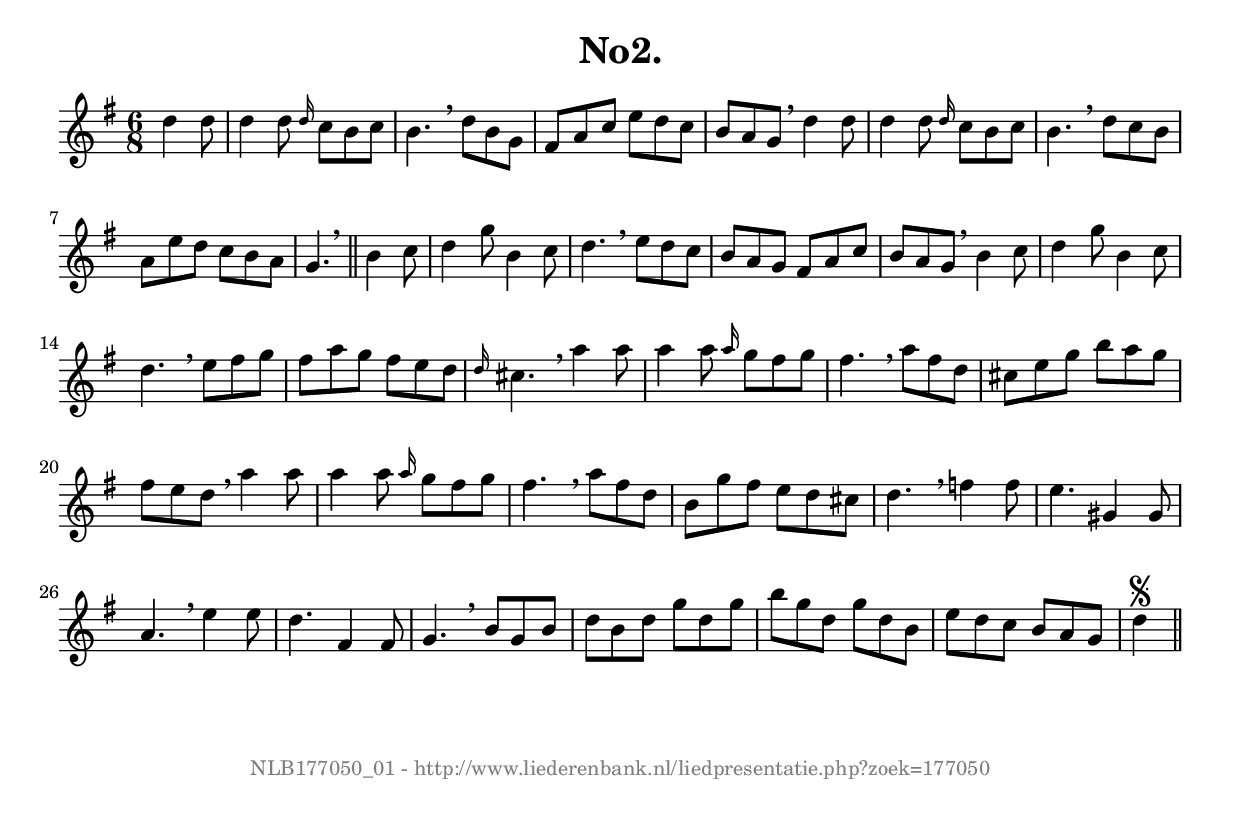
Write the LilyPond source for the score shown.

%
% produced by wce2krn 1.64 (7 June 2014)
%
\version"2.16"
#(append! paper-alist '(("long" . (cons (* 210 mm) (* 2000 mm)))))
#(set-default-paper-size "long")
sb = {\breathe}
mBreak = {\breathe }
bBreak = {\breathe }
x = {\once\override NoteHead #'style = #'cross }
gl=\glissando
itime={\override Staff.TimeSignature #'stencil = ##f }
ficta = {\once\set suggestAccidentals = ##t}
fine = {\once\override Score.RehearsalMark #'self-alignment-X = #1 \mark \markup {\italic{Fine}}}
dc = {\once\override Score.RehearsalMark #'self-alignment-X = #1 \mark \markup {\italic{D.C.}}}
dcf = {\once\override Score.RehearsalMark #'self-alignment-X = #1 \mark \markup {\italic{D.C. al Fine}}}
dcc = {\once\override Score.RehearsalMark #'self-alignment-X = #1 \mark \markup {\italic{D.C. al Coda}}}
ds = {\once\override Score.RehearsalMark #'self-alignment-X = #1 \mark \markup {\italic{D.S.}}}
dsf = {\once\override Score.RehearsalMark #'self-alignment-X = #1 \mark \markup {\italic{D.S. al Fine}}}
dsc = {\once\override Score.RehearsalMark #'self-alignment-X = #1 \mark \markup {\italic{D.S. al Coda}}}
pv = {\set Score.repeatCommands = #'((volta "1"))}
sv = {\set Score.repeatCommands = #'((volta "2"))}
tv = {\set Score.repeatCommands = #'((volta "3"))}
qv = {\set Score.repeatCommands = #'((volta "4"))}
xv = {\set Score.repeatCommands = #'((volta #f))}
\header{ tagline = ""
title = "No2."
}
\score {{
\key g \major
\relative g'
{
\set melismaBusyProperties = #'()
\partial 32*12
\time 6/8
\tempo 4=120
\override Score.MetronomeMark #'transparent = ##t
\override Score.RehearsalMark #'break-visibility = #(vector #t #t #f)
d'4 d8 d4 d8 \grace {d16} c8 b c b4. \sb d8 b g fis a c e d c b a g \mBreak
d'4 d8 d4 d8 \grace {d16} c8 b c b4. \sb d8 c b a e' d c b a g4. \bar "||" \bBreak
b4 c8 d4 g8 b,4 c8 d4. \sb e8 d c b a g fis a c b a g \mBreak
b4 c8 d4 g8 b,4 c8 d4. \sb e8 fis g fis a g fis e d \grace {d16} cis4. \mBreak
a'4 a8 a4 a8 \grace {a16} g8 fis g fis4. \sb a8 fis d cis e g b a g fis e d \mBreak
a'4 a8 a4 a8 \grace {a16} g8 fis g fis4. \sb a8 fis d b g' fis e d cis d4. \mBreak
f4 f8 e4. gis,4 gis8 a4. \sb e'4 e8 d4. fis,4 fis8 g4. \mBreak
b8 g b d b d g d g b g d g d b e d c b a g d'4\segno \bar "||"
 }}
 \midi { }
 \layout {
            indent = 0.0\cm
}
}
\markup { \vspace #0 } \markup { \with-color #grey \fill-line { \center-column { \smaller "NLB177050_01 - http://www.liederenbank.nl/liedpresentatie.php?zoek=177050" } } }
